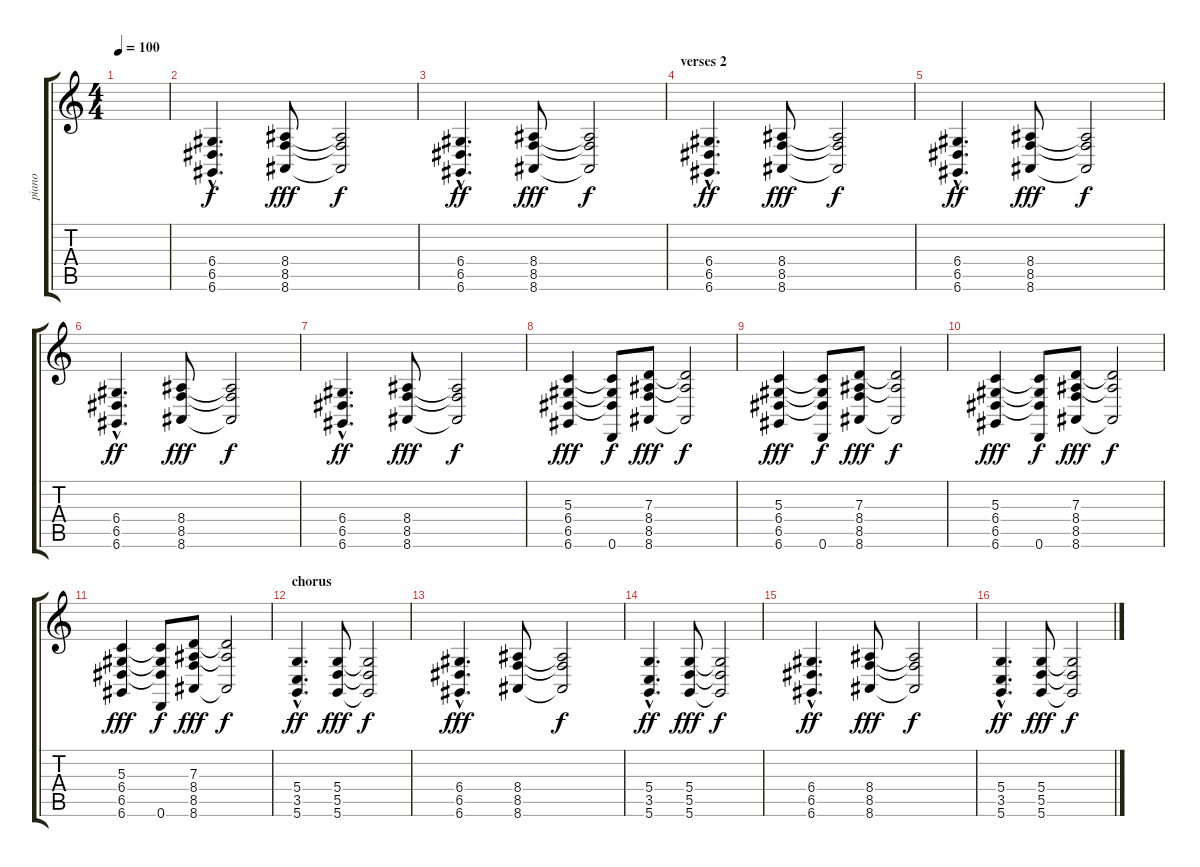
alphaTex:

\track ("piano" "piano") {instrument acousticgrandpiano}
\staff {score tabs}
\tuning (E4 B3 G3 D3 A2 D2) {hide}
\ts (4 4)
\tempo 100
\clef g2
\ks c
|
(6.4{hac} 6.5{hac} 6.6{hac}).4{d} (8.4 8.5 8.6).8{dy fff} (8.4{t} 8.5{t} 8.6{t}).2{dy f} |
(6.4{hac} 6.5{hac} 6.6{hac}).4{d dy ff} (8.4 8.5 8.6).8{dy fff} (8.4{t} 8.5{t} 8.6{t}).2{dy f} |
\section ("" "verses 2")
(6.4{hac} 6.5{hac} 6.6{hac}).4{d dy ff} (8.4 8.5 8.6).8{dy fff} (8.4{t} 8.5{t} 8.6{t}).2{dy f} |
(6.4{hac} 6.5{hac} 6.6{hac}).4{d dy ff} (8.4 8.5 8.6).8{dy fff} (8.4{t} 8.5{t} 8.6{t}).2{dy f} |
(6.4{hac} 6.5{hac} 6.6{hac}).4{d dy ff} (8.4 8.5 8.6).8{dy fff} (8.4{t} 8.5{t} 8.6{t}).2{dy f} |
(6.4{hac} 6.5{hac} 6.6{hac}).4{d dy ff} (8.4 8.5 8.6).8{dy fff} (8.4{t} 8.5{t} 8.6{t}).2{dy f} |
(5.3 6.4 6.5 6.6).4{dy fff} (5.3{t} 6.4{t} 6.5{t} 0.6).8{dy f} (7.3 8.4 8.5 8.6).8{dy fff} (7.3{t} 8.4{t} 8.6{t}).2{dy f} |
(5.3 6.4 6.5 6.6).4{dy fff} (5.3{t} 6.4{t} 6.5{t} 0.6).8{dy f} (7.3 8.4 8.5 8.6).8{dy fff} (7.3{t} 8.4{t} 8.6{t}).2{dy f} |
(5.3 6.4 6.5 6.6).4{dy fff} (5.3{t} 6.4{t} 6.5{t} 0.6).8{dy f} (7.3 8.4 8.5 8.6).8{dy fff} (7.3{t} 8.4{t} 8.6{t}).2{dy f} |
(5.3 6.4 6.5 6.6).4{dy fff} (5.3{t} 6.4{t} 6.5{t} 0.6).8{dy f} (7.3 8.4 8.5 8.6).8{dy fff} (7.3{t} 8.4{t} 8.6{t}).2{dy f} |
\section ("" "chorus")
(5.4{hac} 3.5{hac} 5.6{hac}).4{d dy ff} (5.4 5.5 5.6).8{dy fff} (5.4{t} 5.5{t} 5.6{t}).2{dy f} |
(6.4{hac} 6.5{hac} 6.6{hac}).4{d dy fff} (8.4 8.5 8.6).8 (8.4{t} 8.5{t} 8.6{t}).2{dy f} |
(5.4{hac} 3.5{hac} 5.6{hac}).4{d dy ff} (5.4 5.5 5.6).8{dy fff} (5.4{t} 5.5{t} 5.6{t}).2{dy f} |
(6.4{hac} 6.5{hac} 6.6{hac}).4{d dy ff} (8.4 8.5 8.6).8{dy fff} (8.4{t} 8.5{t} 8.6{t}).2{dy f} |
(5.4{hac} 3.5{hac} 5.6{hac}).4{d dy ff} (5.4 5.5 5.6).8{dy fff} (5.4{t} 5.5{t} 5.6{t}).2{dy f}
